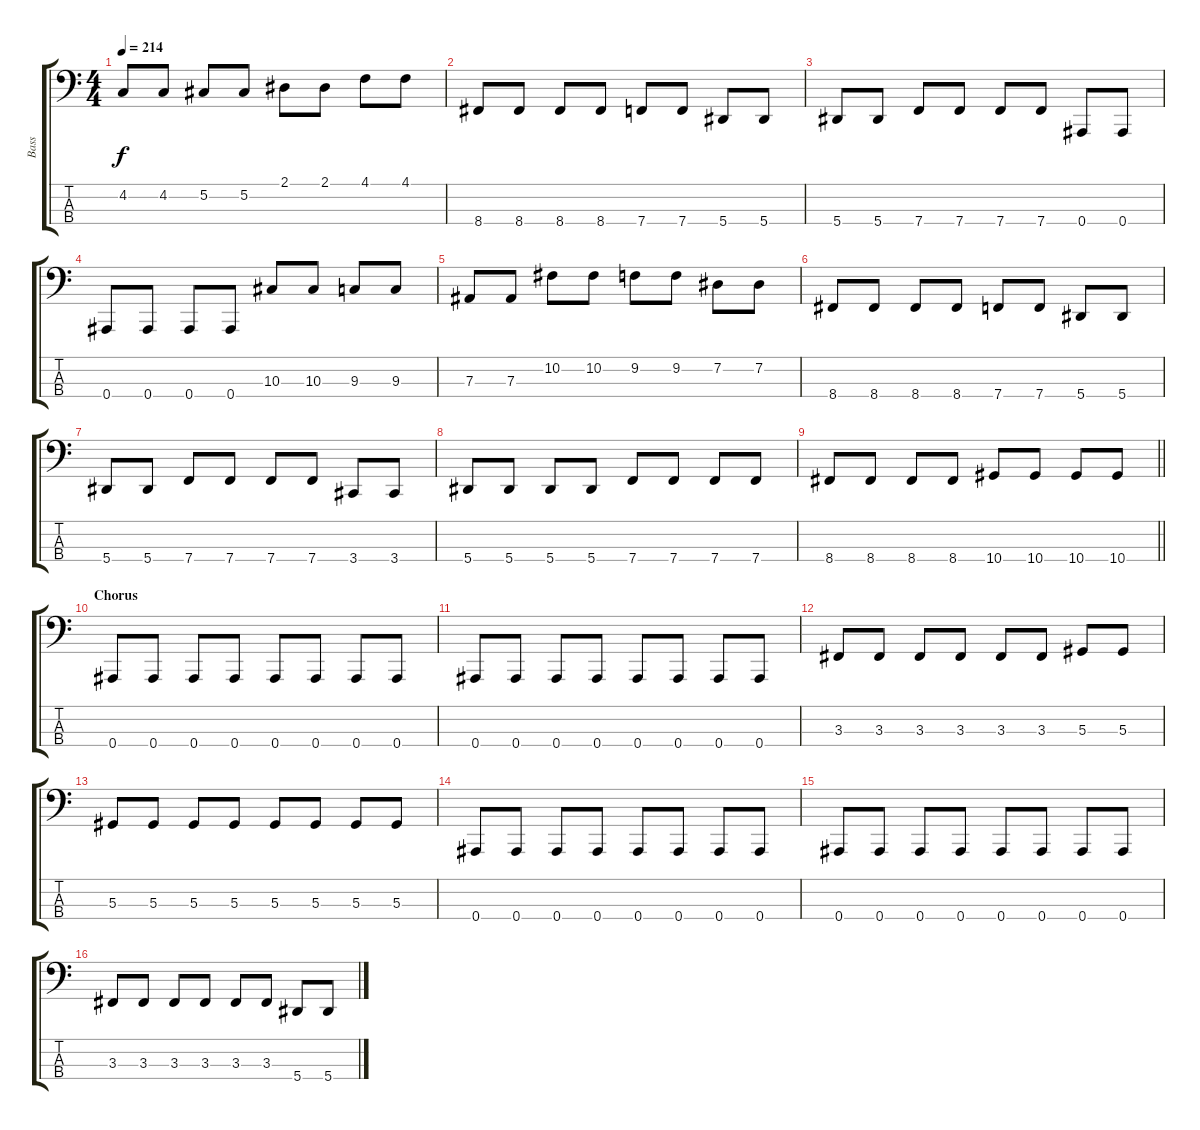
\track ("Bass" "Bass") {instrument electricbassfinger}
\staff {score tabs}
\tuning (Db2 Ab1 Eb1 Bb0) {hide}
\ts (4 4)
\tempo 214
\clef f4
\ks c
4.2.8{dy f} 4.2.8 5.2.8 5.2.8 2.1.8 2.1.8 4.1.8 4.1.8 |
8.4.8 8.4.8 8.4.8 8.4.8 7.4.8 7.4.8 5.4.8 5.4.8 |
5.4.8 5.4.8 7.4.8 7.4.8 7.4.8 7.4.8 0.4.8 0.4.8 |
0.4.8 0.4.8 0.4.8 0.4.8 10.3.8 10.3.8 9.3.8 9.3.8 |
7.3.8 7.3.8 10.2.8 10.2.8 9.2.8 9.2.8 7.2.8 7.2.8 |
8.4.8 8.4.8 8.4.8 8.4.8 7.4.8 7.4.8 5.4.8 5.4.8 |
5.4.8 5.4.8 7.4.8 7.4.8 7.4.8 7.4.8 3.4.8 3.4.8 |
5.4.8 5.4.8 5.4.8 5.4.8 7.4.8 7.4.8 7.4.8 7.4.8 |
\barLineRight lightlight
8.4.8 8.4.8 8.4.8 8.4.8 10.4.8 10.4.8 10.4.8 10.4.8 |
\section ("" "Chorus")
0.4.8 0.4.8 0.4.8 0.4.8 0.4.8 0.4.8 0.4.8 0.4.8 |
0.4.8 0.4.8 0.4.8 0.4.8 0.4.8 0.4.8 0.4.8 0.4.8 |
3.3.8 3.3.8 3.3.8 3.3.8 3.3.8 3.3.8 5.3.8 5.3.8 |
5.3.8 5.3.8 5.3.8 5.3.8 5.3.8 5.3.8 5.3.8 5.3.8 |
0.4.8 0.4.8 0.4.8 0.4.8 0.4.8 0.4.8 0.4.8 0.4.8 |
0.4.8 0.4.8 0.4.8 0.4.8 0.4.8 0.4.8 0.4.8 0.4.8 |
3.3.8 3.3.8 3.3.8 3.3.8 3.3.8 3.3.8 5.4.8 5.4.8
